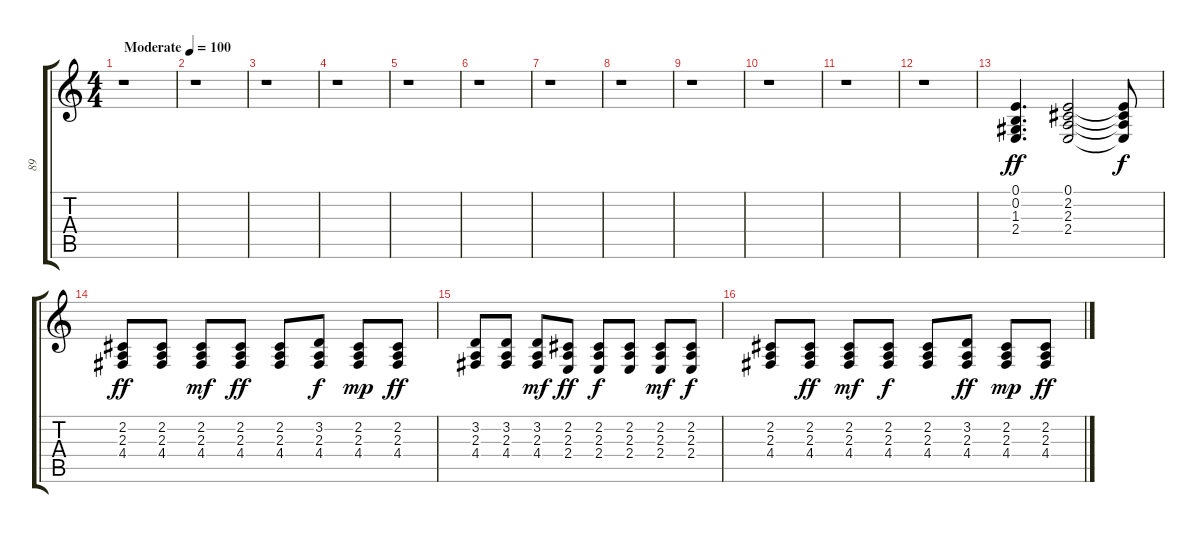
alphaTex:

\track ("89" "89") {instrument pad1newage}
\staff {score tabs}
\tuning (E4 B3 G3 D3 A2 E2) {hide}
\ts (4 4)
\tempo (100 "Moderate")
\clef g2
\ks c
r.1{dy ff instrument pad1newage} |
r.1 |
r.1 |
r.1 |
r.1 |
r.1 |
r.1 |
r.1 |
r.1 |
r.1 |
r.1 |
r.1 |
(0.1 0.2 1.3 2.4).4{d} (0.1 2.2 2.3 2.4).2 (0.1{t} 2.2{t} 2.3{t} 2.4{t}).8{dy f} |
(2.2 2.3 4.4).8{txt "" dy ff} (2.2 2.3 4.4).8 (2.2 2.3 4.4).8{dy mf} (2.2 2.3 4.4).8{dy ff} (2.2 2.3 4.4).8 (3.2 2.3 4.4).8{dy f} (2.2 2.3 4.4).8{dy mp} (2.2 2.3 4.4).8{dy ff} |
(3.2 2.3 4.4).8 (3.2 2.3 4.4).8 (3.2 2.3 4.4).8{dy mf} (2.2 2.3 2.4).8{dy ff} (2.2 2.3 2.4).8{dy f} (2.2 2.3 2.4).8 (2.2 2.3 2.4).8{dy mf} (2.2 2.3 2.4).8{dy f} |
(2.2 2.3 4.4).8 (2.2 2.3 4.4).8{dy ff} (2.2 2.3 4.4).8{dy mf} (2.2 2.3 4.4).8{dy f} (2.2 2.3 4.4).8 (3.2 2.3 4.4).8{dy ff} (2.2 2.3 4.4).8{dy mp} (2.2 2.3 4.4).8{dy ff}
